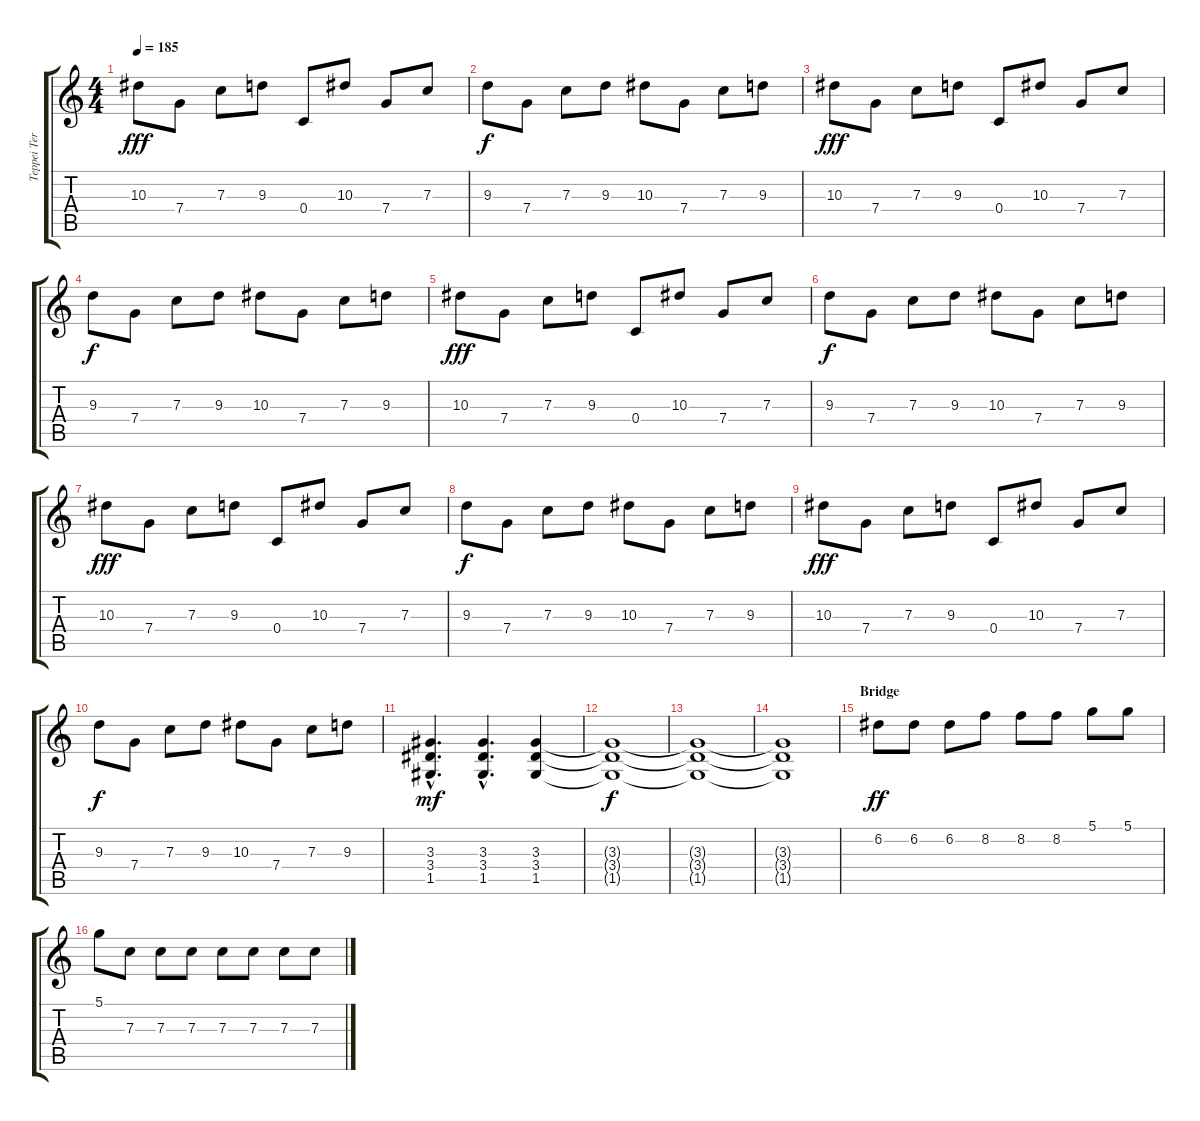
\track ("Teppei Teranishi (Guitar)" "Teppei Ter") {instrument overdrivenguitar}
\staff {score tabs}
\tuning (D4 A3 F3 C3 G2 C2) {hide}
\ts (4 4)
\tempo 185
\clef g2
\ks c
10.3.8{dy fff balance 8} 7.4.8 7.3.8 9.3.8 0.4.8 10.3.8 7.4.8 7.3.8 |
9.3.8{dy f} 7.4.8 7.3.8 9.3.8 10.3.8 7.4.8 7.3.8 9.3.8 |
10.3.8{dy fff balance 8} 7.4.8 7.3.8 9.3.8 0.4.8 10.3.8 7.4.8 7.3.8 |
9.3.8{dy f} 7.4.8 7.3.8 9.3.8 10.3.8 7.4.8 7.3.8 9.3.8 |
10.3.8{dy fff balance 8} 7.4.8 7.3.8 9.3.8 0.4.8 10.3.8 7.4.8 7.3.8 |
9.3.8{dy f} 7.4.8 7.3.8 9.3.8 10.3.8 7.4.8 7.3.8 9.3.8 |
10.3.8{dy fff balance 8} 7.4.8 7.3.8 9.3.8 0.4.8 10.3.8 7.4.8 7.3.8 |
9.3.8{dy f} 7.4.8 7.3.8 9.3.8 10.3.8 7.4.8 7.3.8 9.3.8 |
10.3.8{dy fff balance 8} 7.4.8 7.3.8 9.3.8 0.4.8 10.3.8 7.4.8 7.3.8 |
9.3.8{dy f} 7.4.8 7.3.8 9.3.8 10.3.8 7.4.8 7.3.8 9.3.8 |
(3.3{hac} 3.4{hac} 1.5{hac}).4{d dy mf} (3.3{hac} 3.4{hac} 1.5{hac}).4{d} (3.3 3.4 1.5).4 |
(3.3{t} 3.4{t} 1.5{t}).1{dy f} |
(3.3{t} 3.4{t} 1.5{t}).1 |
(3.3{t} 3.4{t} 1.5{t}).1 |
\section ("" "Bridge")
6.2.8{dy ff} 6.2.8 6.2.8 8.2.8 8.2.8 8.2.8 5.1.8 5.1.8 |
5.1.8 7.3.8 7.3.8 7.3.8 7.3.8 7.3.8 7.3.8 7.3.8
